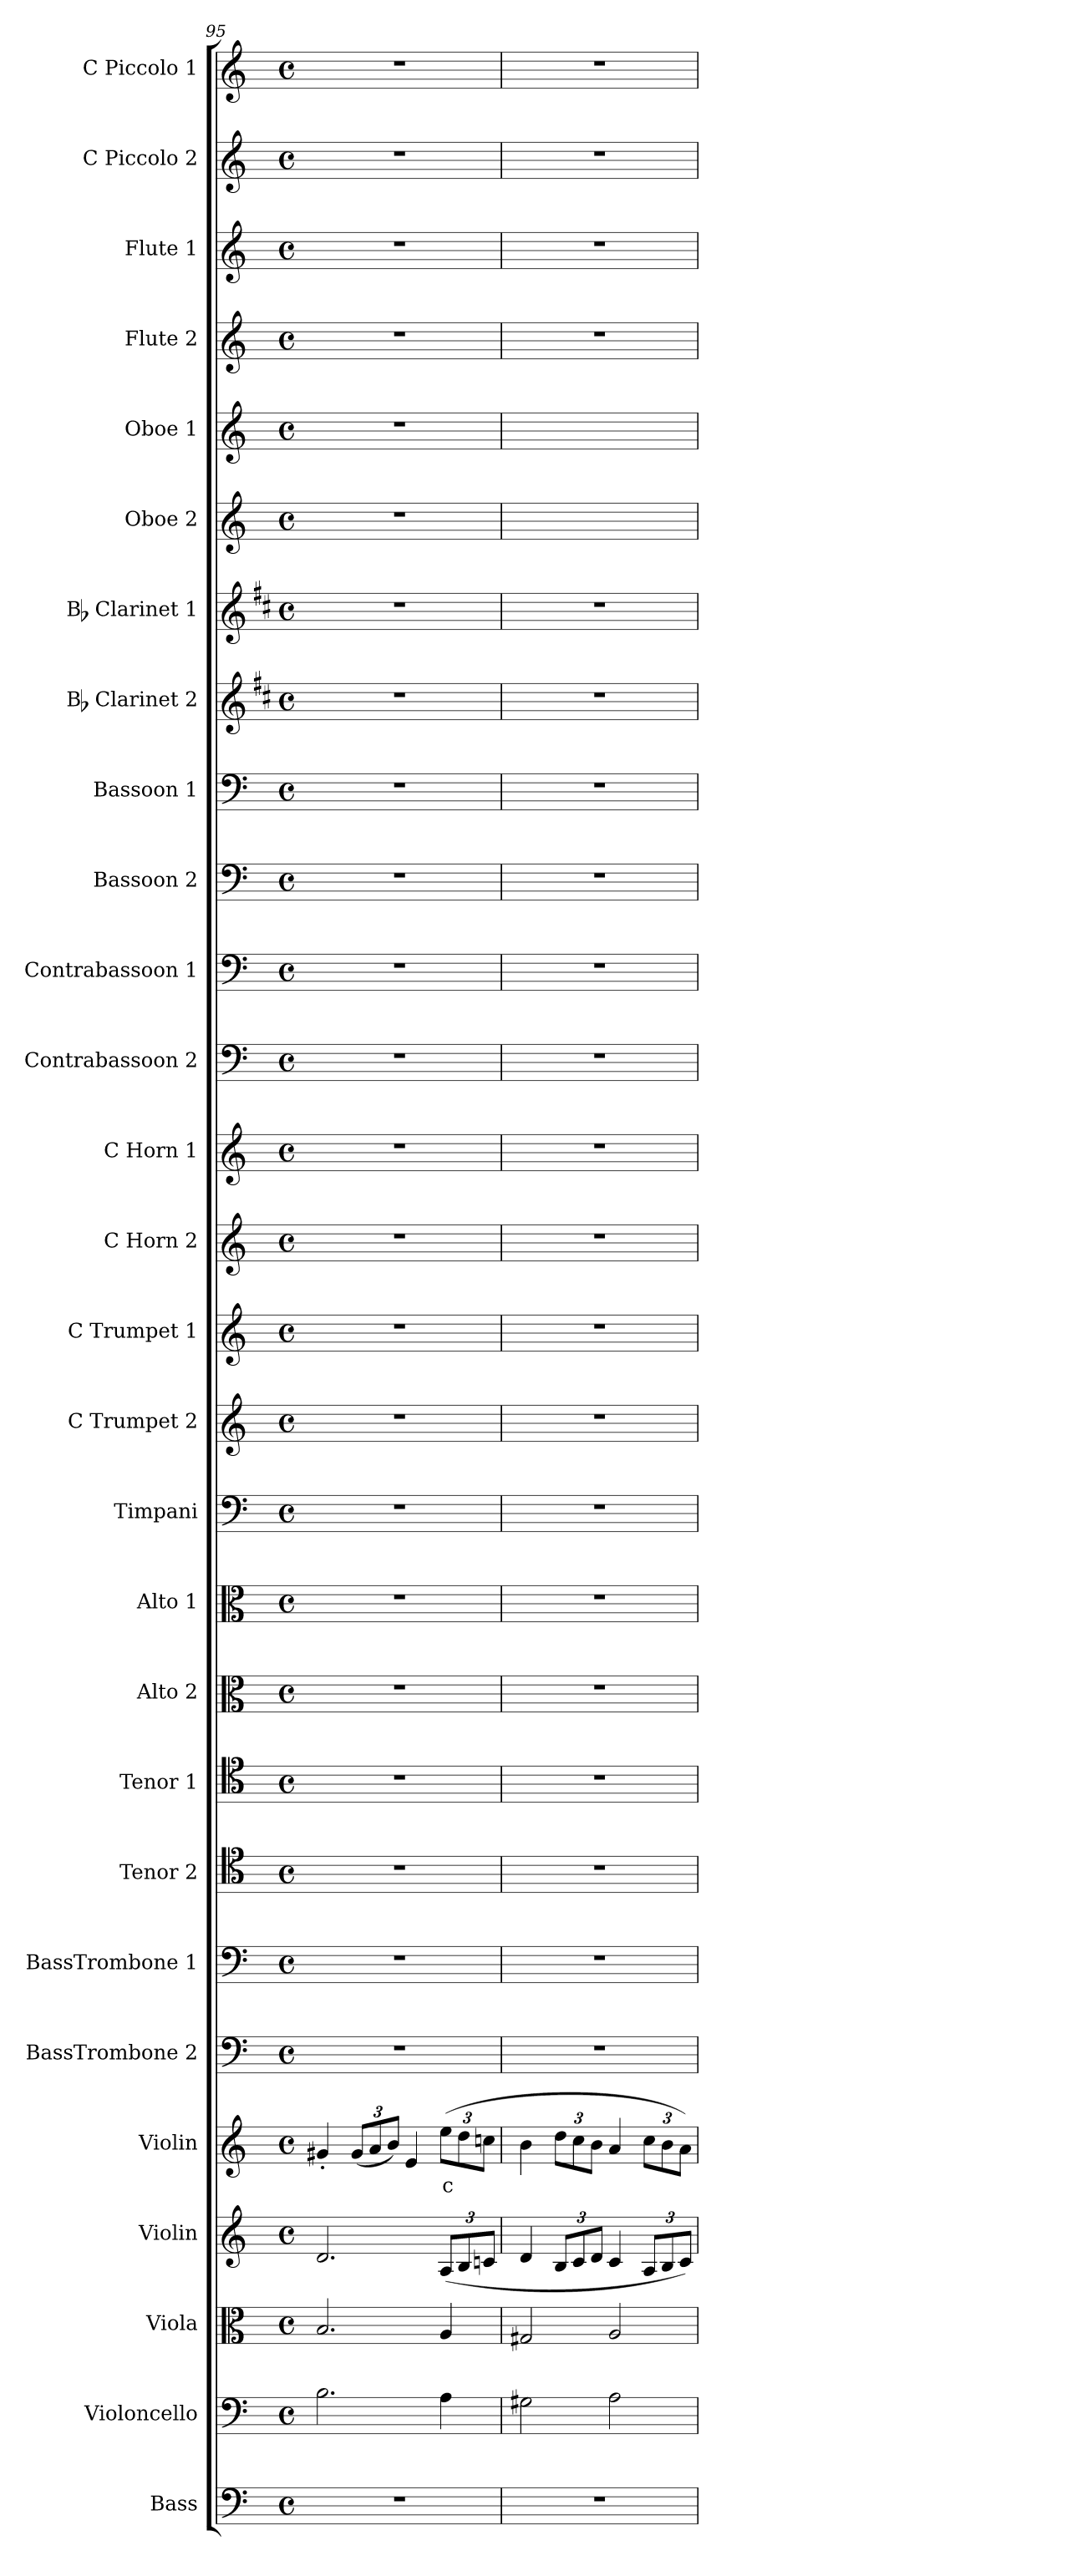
**kern	**kern	**kern	**kern	**kern	**text	**kern	**kern	**kern	**kern	**kern	**kern	**kern	**kern	**kern	**kern	**kern	**kern	**kern	**kern	**kern	**kern	**kern	**kern	**kern	**kern	**kern	**kern	**kern
*part28	*part27	*part26	*part25	*part24	*part24	*part23	*part22	*part21	*part20	*part19	*part18	*part17	*part16	*part15	*part14	*part13	*part12	*part11	*part10	*part9	*part8	*part7	*part6	*part5	*part4	*part3	*part2	*part1
*staff28	*staff27	*staff26	*staff25	*staff24	*staff24	*staff23	*staff22	*staff21	*staff20	*staff19	*staff18	*staff17	*staff16	*staff15	*staff14	*staff13	*staff12	*staff11	*staff10	*staff9	*staff8	*staff7	*staff6	*staff5	*staff4	*staff3	*staff2	*staff1
*I"Bass	*I"Violoncello	*I"Viola	*I"Violin	*I"Violin	*	*I"BassTrombone 2	*I"BassTrombone 1	*I"Tenor 2	*I"Tenor 1	*I"Alto 2	*I"Alto 1	*I"Timpani	*I"C Trumpet 2	*I"C Trumpet 1	*I"C Horn 2	*I"C Horn 1	*I"Contrabassoon 2	*I"Contrabassoon 1	*I"Bassoon 2	*I"Bassoon 1	*I"Bb Clarinet 2	*I"Bb Clarinet 1	*I"Oboe 2	*I"Oboe 1	*I"Flute 2	*I"Flute 1	*I"C Piccolo 2	*I"C Piccolo 1
*I'B	*I'Vc	*I'Vla	*I'Vln	*I'Vln	*	*I'BTrb 2	*I'BTrb 1	*I'T 2	*I'T 1	*I'A 2	*I'A 1	*I'Timp	*I'Tpt 2	*I'Tpt 1	*I'Hn 2	*I'Hn 1	*I'C Bsn 2	*I'C Bsn 1	*I'Bsn 2	*I'Bsn 1	*I'Cl 2	*I'Cl 1	*I'Ob 2	*I'Ob 1	*I'Fl 2	*I'Fl 1	*I'Picc 2	*I'Picc 1
!!LO:PB:g=z
*clefF4	*clefF4	*clefC3	*clefG2	*clefG2	*	*clefF4	*clefF4	*clefC4	*clefC4	*clefC3	*clefC3	*clefF4	*clefG2	*clefG2	*clefG2	*clefG2	*clefF4	*clefF4	*clefF4	*clefF4	*clefG2	*clefG2	*clefG2	*clefG2	*clefG2	*clefG2	*clefG2	*clefG2
*ITrd7c12	*	*	*	*	*	*	*	*	*	*	*	*	*	*	*ITrd7c12	*ITrd7c12	*ITrd7c12	*ITrd7c12	*	*	*ITrd1c2	*ITrd1c2	*	*	*	*	*ITrd-7c-12	*ITrd-7c-12
*k[]	*k[]	*k[]	*k[]	*k[]	*	*k[]	*k[]	*k[]	*k[]	*k[]	*k[]	*k[]	*k[]	*k[]	*k[]	*k[]	*k[]	*k[]	*k[]	*k[]	*k[]	*k[]	*k[]	*k[]	*k[]	*k[]	*k[]	*k[]
*M4/4	*M4/4	*M4/4	*M4/4	*M4/4	*	*M4/4	*M4/4	*M4/4	*M4/4	*M4/4	*M4/4	*M4/4	*M4/4	*M4/4	*M4/4	*M4/4	*M4/4	*M4/4	*M4/4	*M4/4	*M4/4	*M4/4	*M4/4	*M4/4	*M4/4	*M4/4	*M4/4	*M4/4
*met(c)	*met(c)	*met(c)	*met(c)	*met(c)	*	*met(c)	*met(c)	*met(c)	*met(c)	*met(c)	*met(c)	*met(c)	*met(c)	*met(c)	*met(c)	*met(c)	*met(c)	*met(c)	*met(c)	*met(c)	*met(c)	*met(c)	*met(c)	*met(c)	*met(c)	*met(c)	*met(c)	*met(c)
=95	=95	=95	=95	=95	=95	=95	=95	=95	=95	=95	=95	=95	=95	=95	=95	=95	=95	=95	=95	=95	=95	=95	=95	=95	=95	=95	=95	=95
1r	2.B	2.B	2.d	4g#X'	.	1r	1r	1r	1r	1r	1r	1r	1r	1r	1r	1r	1r	1r	1r	1r	1r	1r	1r	1r	1r	1r	1r	1r
*	*	*	*	*Xbrackettup	*	*	*	*	*	*	*	*	*	*	*	*	*	*	*	*	*	*	*	*	*	*	*	*
.	.	.	.	(12g#L	.	.	.	.	.	.	.	.	.	.	.	.	.	.	.	.	.	.	.	.	.	.	.	.
.	.	.	.	12a	.	.	.	.	.	.	.	.	.	.	.	.	.	.	.	.	.	.	.	.	.	.	.	.
.	.	.	.	12bJ)	.	.	.	.	.	.	.	.	.	.	.	.	.	.	.	.	.	.	.	.	.	.	.	.
.	.	.	.	4e	.	.	.	.	.	.	.	.	.	.	.	.	.	.	.	.	.	.	.	.	.	.	.	.
*	*	*	*Xbrackettup	*	*	*	*	*	*	*	*	*	*	*	*	*	*	*	*	*	*	*	*	*	*	*	*	*
!	!	!	!	!	!LO:LY:b	!	!	!	!	!	!	!	!	!	!	!	!	!	!	!	!	!	!	!	!	!	!	!
.	4A	4A	(12AL	(12eeL	c	.	.	.	.	.	.	.	.	.	.	.	.	.	.	.	.	.	.	.	.	.	.	.
.	.	.	12B	12dd	.	.	.	.	.	.	.	.	.	.	.	.	.	.	.	.	.	.	.	.	.	.	.	.
.	.	.	12cnJ	12ccnJ	.	.	.	.	.	.	.	.	.	.	.	.	.	.	.	.	.	.	.	.	.	.	.	.
=96	=96	=96	=96	=96	=96	=96	=96	=96	=96	=96	=96	=96	=96	=96	=96	=96	=96	=96	=96	=96	=96	=96	=96	=96	=96	=96	=96	=96
1r	2G#X	2G#X	4d	4b	.	1r	1r	1r	1r	1r	1r	1r	1r	1r	1r	1r	1r	1r	1r	1r	1r	1r	1ryy	1ryy	1r	1r	1r	1r
.	.	.	12BL	12ddL	.	.	.	.	.	.	.	.	.	.	.	.	.	.	.	.	.	.	.	.	.	.	.	.
.	.	.	12c	12cc	.	.	.	.	.	.	.	.	.	.	.	.	.	.	.	.	.	.	.	.	.	.	.	.
.	.	.	12dJ	12bJ	.	.	.	.	.	.	.	.	.	.	.	.	.	.	.	.	.	.	.	.	.	.	.	.
.	2A	2A	4c	4a	.	.	.	.	.	.	.	.	.	.	.	.	.	.	.	.	.	.	.	.	.	.	.	.
.	.	.	12AL	12ccL	.	.	.	.	.	.	.	.	.	.	.	.	.	.	.	.	.	.	.	.	.	.	.	.
.	.	.	12B	12b	.	.	.	.	.	.	.	.	.	.	.	.	.	.	.	.	.	.	.	.	.	.	.	.
.	.	.	12cJ)	12aJ)	.	.	.	.	.	.	.	.	.	.	.	.	.	.	.	.	.	.	.	.	.	.	.	.
=	=	=	=	=	=	=	=	=	=	=	=	=	=	=	=	=	=	=	=	=	=	=	=	=	=	=	=	=
*-	*-	*-	*-	*-	*-	*-	*-	*-	*-	*-	*-	*-	*-	*-	*-	*-	*-	*-	*-	*-	*-	*-	*-	*-	*-	*-	*-	*-
